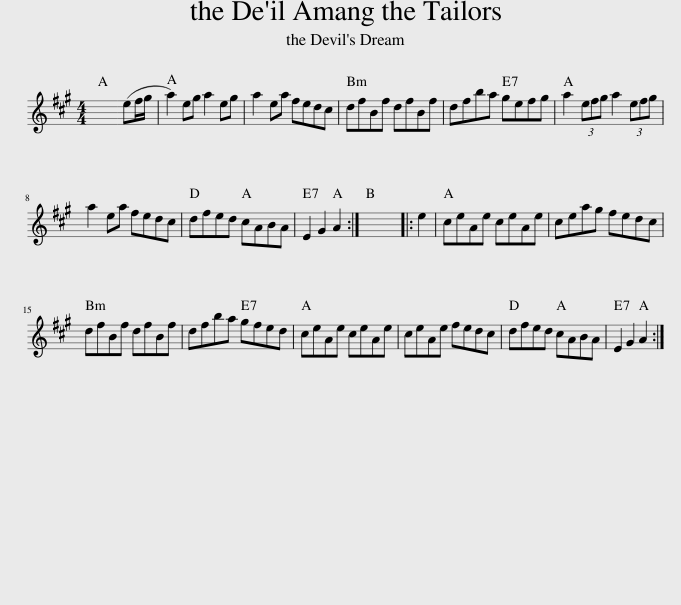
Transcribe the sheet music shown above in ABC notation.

X:1
L:1/8
M:4/4
I:linebreak $
K:A
V:1 treble
V:1
 x8 | (ef/g/ | a2) eg a2 eg | a2 ea fedc | dfBf dfBf | %5
 dfba gefg | a2 (3efg a2 (3efg |$ a2 ea fedc | dfed cABA | E2 G2 A2 :| %10
 x8 |: e2 | ceAe ceAe | ceag fedc |$ dfBf dfBf | %15
 dfba gfed | ceAe ceAe | ceAe fedc | dfed cABA | E2 G2 A2 :| %20
